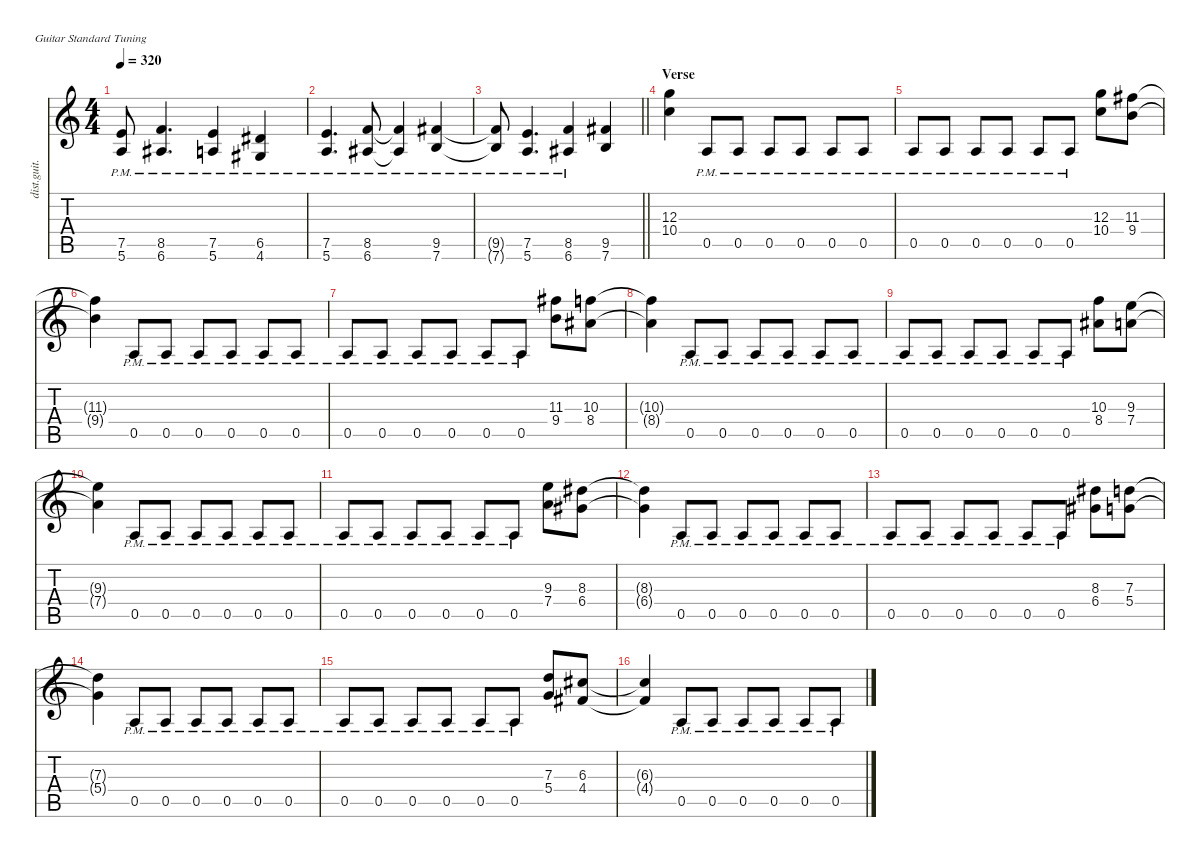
\defaultSystemsLayout 4
\hideDynamics
\bracketExtendMode nobrackets
\track ("Marty Friedman" "dist.guit.") {solo instrument distortionguitar}
\staff {score tabs}
\tuning (E4 B3 G3 D3 A2 E2)
\ts (4 4)
\tempo 320
\clef g2
\ks c
(7.5{pm t} 5.6{pm t}).8{dy f beam Up} (8.5{pm} 6.6{pm acc #}).4{d beam Up} (7.5{pm} 5.6{pm}).4{beam Up} (6.5{pm acc #} 4.6{pm acc #}).4{beam Up} |
(7.5{pm} 5.6{pm}).4{d beam Up} (8.5{pm} 6.6{pm acc #}).8{beam Up} (8.5{pm t} 6.6{pm t acc #}).4{beam Up} (9.5{pm acc #} 7.6{pm}).4{beam Up} |
\barLineRight lightlight
(9.5{pm t acc #} 7.6{pm t}).8{beam Up} (7.5{pm} 5.6{pm}).4{d beam Up} (8.5{pm} 6.6{pm acc #}).4{beam Up} (9.5{acc #} 7.6).4{beam Up} |
\section ("" "Verse")
(12.3 10.4).4{beam Down} 0.5{pm}.8{beam Up} 0.5{pm}.8{beam Up} 0.5{pm}.8{beam Up} 0.5{pm}.8{beam Up} 0.5{pm}.8{beam Up} 0.5{pm}.8{beam Up} |
0.5{pm}.8{beam Up} 0.5{pm}.8{beam Up} 0.5{pm}.8{beam Up} 0.5{pm}.8{beam Up} 0.5{pm}.8{beam Up} 0.5{pm}.8{beam Up} (12.3 10.4).8{beam Down} (11.3{acc #} 9.4).8{beam Down} |
(11.3{t acc #} 9.4{t}).4{beam Down} 0.5{pm}.8{beam Up} 0.5{pm}.8{beam Up} 0.5{pm}.8{beam Up} 0.5{pm}.8{beam Up} 0.5{pm}.8{beam Up} 0.5{pm}.8{beam Up} |
0.5{pm}.8{beam Up} 0.5{pm}.8{beam Up} 0.5{pm}.8{beam Up} 0.5{pm}.8{beam Up} 0.5{pm}.8{beam Up} 0.5{pm}.8{beam Up} (11.3{acc #} 9.4).8{beam Down} (10.3 8.4{acc #}).8{beam Down} |
(10.3{t} 8.4{t acc #}).4{beam Down} 0.5{pm}.8{beam Up} 0.5{pm}.8{beam Up} 0.5{pm}.8{beam Up} 0.5{pm}.8{beam Up} 0.5{pm}.8{beam Up} 0.5{pm}.8{beam Up} |
0.5{pm}.8{beam Up} 0.5{pm}.8{beam Up} 0.5{pm}.8{beam Up} 0.5{pm}.8{beam Up} 0.5{pm}.8{beam Up} 0.5{pm}.8{beam Up} (10.3 8.4{acc #}).8{beam Down} (9.3 7.4).8{beam Down} |
(9.3{t} 7.4{t}).4{beam Down} 0.5{pm}.8{beam Up} 0.5{pm}.8{beam Up} 0.5{pm}.8{beam Up} 0.5{pm}.8{beam Up} 0.5{pm}.8{beam Up} 0.5{pm}.8{beam Up} |
0.5{pm}.8{beam Up} 0.5{pm}.8{beam Up} 0.5{pm}.8{beam Up} 0.5{pm}.8{beam Up} 0.5{pm}.8{beam Up} 0.5{pm}.8{beam Up} (9.3 7.4).8{beam Down} (8.3{acc #} 6.4{acc #}).8{beam Down} |
(8.3{t acc #} 6.4{t acc #}).4{beam Down} 0.5{pm}.8{beam Up} 0.5{pm}.8{beam Up} 0.5{pm}.8{beam Up} 0.5{pm}.8{beam Up} 0.5{pm}.8{beam Up} 0.5{pm}.8{beam Up} |
0.5{pm}.8{beam Up} 0.5{pm}.8{beam Up} 0.5{pm}.8{beam Up} 0.5{pm}.8{beam Up} 0.5{pm}.8{beam Up} 0.5{pm}.8{beam Up} (8.3{acc #} 6.4{acc #}).8{beam Down} (7.3 5.4).8{beam Down} |
(7.3{t} 5.4{t}).4{beam Down} 0.5{pm}.8{beam Up} 0.5{pm}.8{beam Up} 0.5{pm}.8{beam Up} 0.5{pm}.8{beam Up} 0.5{pm}.8{beam Up} 0.5{pm}.8{beam Up} |
0.5{pm}.8{beam Up} 0.5{pm}.8{beam Up} 0.5{pm}.8{beam Up} 0.5{pm}.8{beam Up} 0.5{pm}.8{beam Up} 0.5{pm}.8{beam Up} (7.3 5.4).8{beam Up} (6.3{acc #} 4.4{acc #}).8{beam Up} |
(6.3{t acc #} 4.4{t acc #}).4{beam Up} 0.5{pm}.8{beam Up} 0.5{pm}.8{beam Up} 0.5{pm}.8{beam Up} 0.5{pm}.8{beam Up} 0.5{pm}.8{beam Up} 0.5{pm}.8{beam Up}
